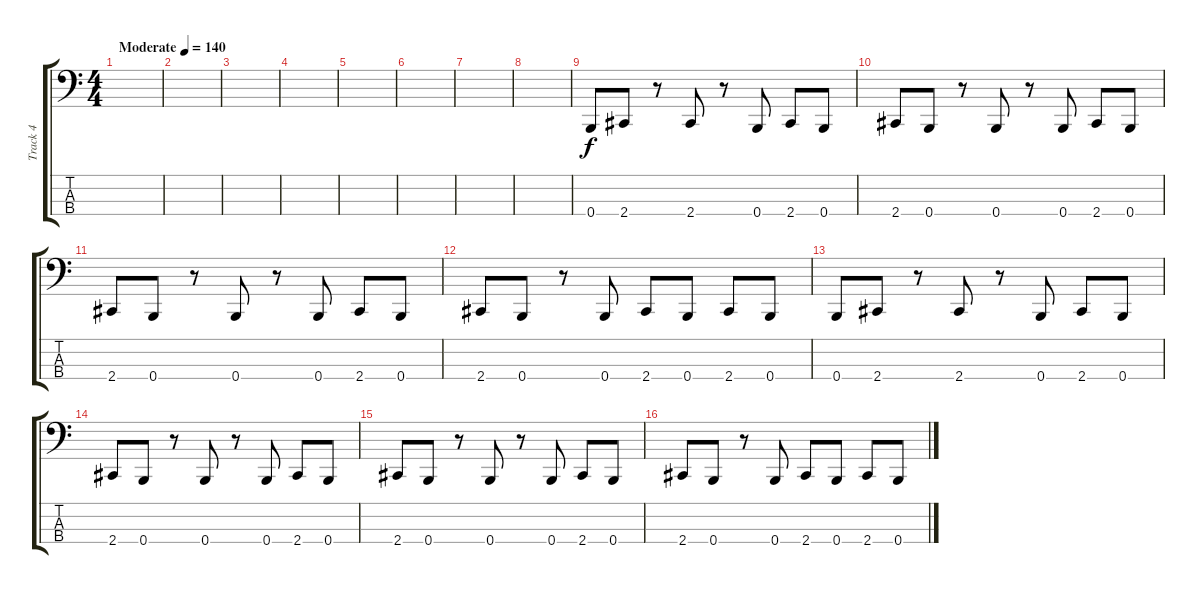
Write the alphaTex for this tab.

\track ("Track 4" "Track 4") {instrument electricbasspick}
\staff {score tabs}
\tuning (E2 B1 Gb1 B0) {hide}
\ts (4 4)
\tempo (140 "Moderate")
\clef f4
\ks c
|
|
|
|
|
|
|
|
0.4.8 2.4.8 r.8 2.4.8 r.8 0.4.8 2.4.8 0.4.8 |
2.4.8 0.4.8 r.8 0.4.8 r.8 0.4.8 2.4.8 0.4.8 |
2.4.8 0.4.8 r.8 0.4.8 r.8 0.4.8 2.4.8 0.4.8 |
2.4.8 0.4.8 r.8 0.4.8 2.4.8 0.4.8 2.4.8 0.4.8 |
0.4.8 2.4.8 r.8 2.4.8 r.8 0.4.8 2.4.8 0.4.8 |
2.4.8 0.4.8 r.8 0.4.8 r.8 0.4.8 2.4.8 0.4.8 |
2.4.8 0.4.8 r.8 0.4.8 r.8 0.4.8 2.4.8 0.4.8 |
2.4.8 0.4.8 r.8 0.4.8 2.4.8 0.4.8 2.4.8 0.4.8
